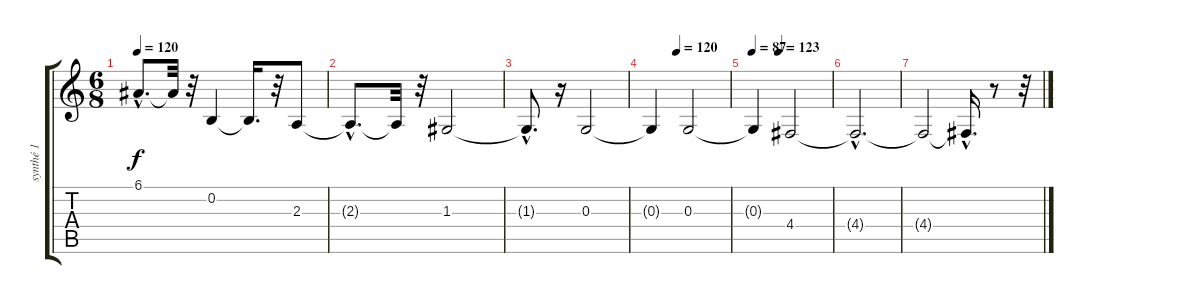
\track ("synthé 1" "synthé 1") {instrument synthstrings1}
\staff {score tabs}
\tuning (E4 B3 G3 D3 A2 E2) {hide}
\ts (6 8)
\tempo 120
\clef g2
\ks c
6.1{hac t}.8{d dy f} 6.1{t}.32 r.32 0.2.4 0.2{t}.16{d} r.32 2.3.8 |
2.3{hac t}.8{d} 2.3{t}.32 r.32 1.3.2 |
1.3{hac t}.8{d} r.16 0.3.2 |
\tempo (120 0.3333333333333333)
0.3{t}.4 0.3.2 |
\tempo 87
\tempo (123 0.3333333333333333)
0.3{t}.4 4.4.2 |
4.4{hac t}.2{d} |
4.4{t}.2 4.4{hac t}.16{d} r.8 r.32
